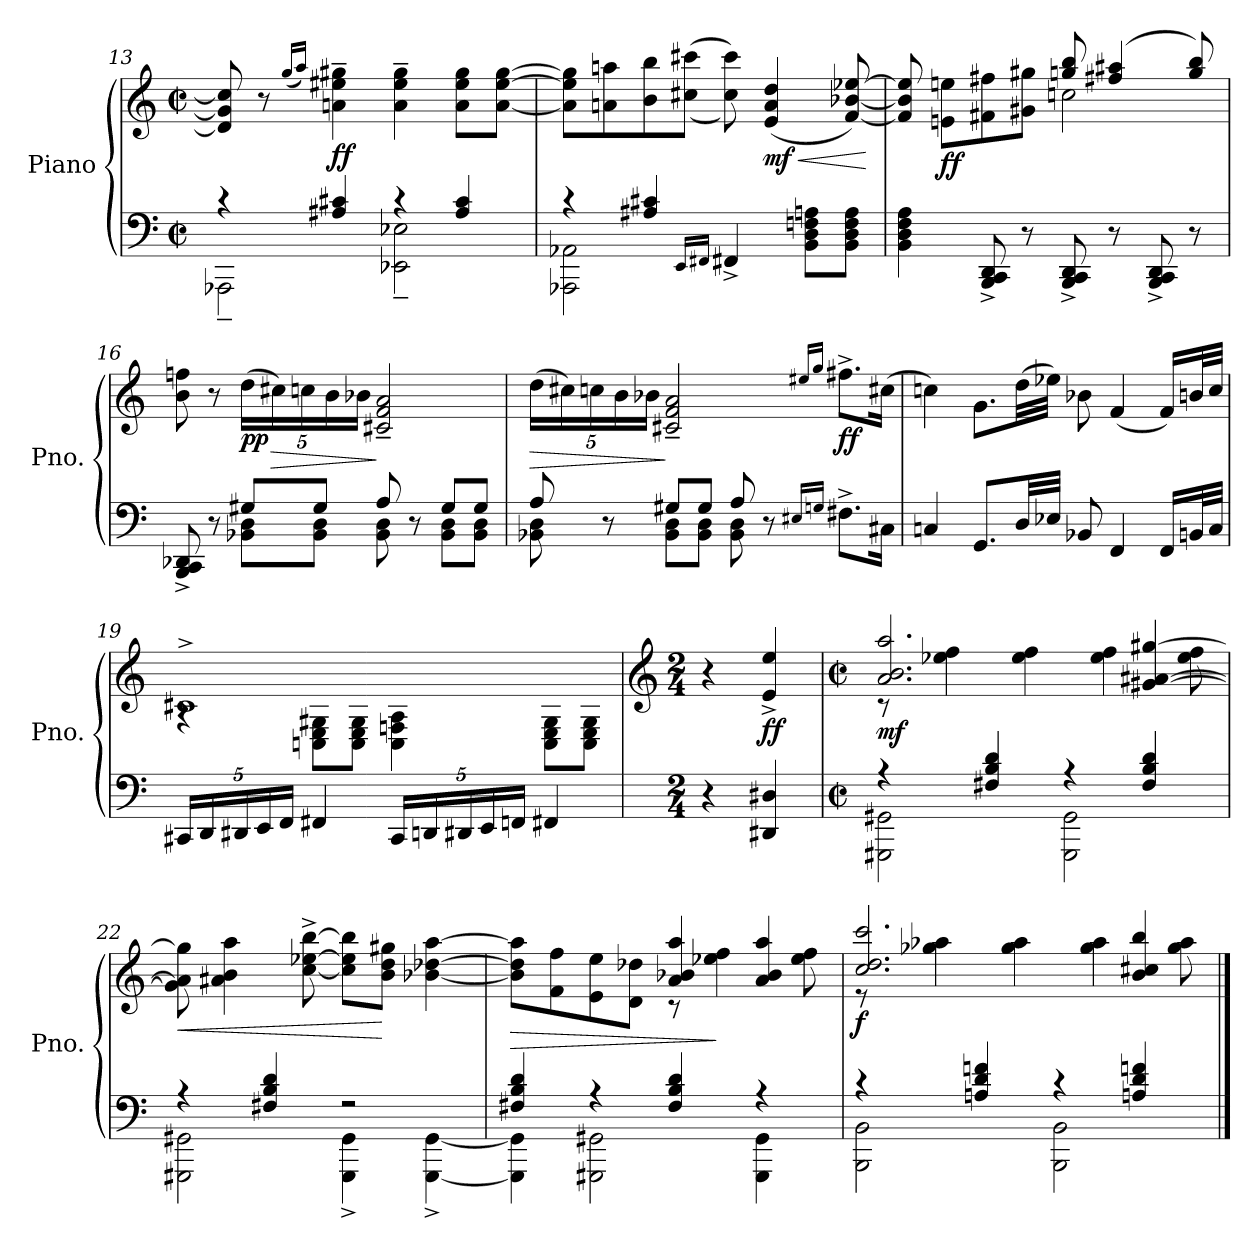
**kern	**kern	**dynam
*part1	*part1	*part1
*staff2	*staff1	*staff1/2
*I"Piano	*	*
*I'Pno.	*	*
*clefF4	*clefG2	*
*k[]	*k[]	*
*M2/2	*M2/2	*
*met(c|)	*met(c|)	*
=13	=13	=13
*^	*	*
4r	2AAA-X~\	8d/] 8g/] 8cc/]	.
.	.	8r	.
.	.	(>16qgg/LL	.
.	.	16qaa/JJ)	.
!	!	!	!LO:DY:b
4A#X/ 4c#X/	.	4an\~ 4ee#X\~ 4gg#X\~	ff
4r	2EE-X\~ 2E-X\~	4a\~ 4ee#\~ 4gg#\~	.
4A#/ 4c#/	.	8a\ 8ee#\ 8gg#\L	.
.	.	[8a\ [8ee#\ [8gg#\J	.
=14	=14	=14	=14
4r	2AAA-X\ 2AA-X\	8a\] 8ee#\] 8gg#\]L	.
.	.	8an\ 8aan\	.
4A#X/ 4c#X/	.	8b\ 8bb\	.
.	.	(>(<8cc#X\ 8ccc#X\J	.
16qEE/LL	.	.	.
16qFF#X/JJ	.	.	.
4FF#X^/	2ryy	8cc#\ 8ccc#\))	.
!	!	!	!LO:HP:b
!	!	!	!LO:DY:n=1:b
.	.	(>4e/ 4a/ 4dd/	< mf
8BB\ 8D\ 8Fn\ 8An\L	.	.	.
8BB\ 8D\ 8F\ 8A\J	.	[8f/ [8b-X/ [8ee-X/)	.
*v	*v	*	*
.	.	[
!!LO:PB:g=z
=15	=15	=15
*	*^	*
4BB\ 4D\ 4F\ 4A\	8f/] 8b-/] 8ee-/]	2ryy	.
!	!	!	!LO:DY:b
.	8en\ 8een\L	.	ff
8BBB/^ 8CC/^ 8DD/^	8f#X\ 8ff#X\	.	.
8r	8g#X\ 8gg#X\J	.	.
8BBB/^ 8CC/^ 8DD/^	8ggn/ 8bb/	2ccn\	.
8r	(>4ff#X/ 4aa#X/	.	.
8BBB/^ 8CC/^ 8DD/^	.	.	.
8r	8gg/ 8bb/)	.	.
*	*v	*v	*
=16	=16	=16
*^	*	*
8BBB/^ 8CC/^ 8DD-X/^	4ryy	8b\ 8ffn\	.
8r	.	8r	.
*	*	*Xbrackettup	*
!	!	!	!LO:HP:b
!	!	!	!LO:DY:n=1:b
8G#X/L	8BB-X\ 8D\L	(>20dd\LL	> pp
.	.	20cc#X\)	.
.	.	20ccn\	.
8G#/J	8BB-\ 8D\J	.	.
.	.	20b\	.
.	.	20b-X\JJ	.
8A/	8BB-\ 8D\	2c#X/~ 2f/~ 2a/~	]
8r	8ryy	.	.
8G#/L	8BB-\ 8D\L	.	.
8G#/J	8BB-\ 8D\J	.	.
=17	=17	=17	=17
!	!	!	!LO:HP:b
8A/	8BB-X\ 8D\	(>20dd\LL	>
.	.	20cc#X\)	.
.	.	20ccn\	.
8r	8ryy	.	.
.	.	20b\	.
.	.	20b-X\JJ	.
8G#X/L	8BB-\ 8D\L	2c#X/~ 2f/~ 2a/~	]
8G#/J	8BB-\ 8D\J	.	.
8A/	8BB-\ 8D\	.	.
8r	4.ryy	.	.
16qE#X/LL	.	16qee#X/LL	.
16qGn/JJ	.	16qgg/JJ	.
!	!	!	!LO:DY:b
8.F#X^\L	.	8.ff#X^\L	ff
16C#X\Jk	.	(>16cc#X\Jk	.
*v	*v	*	*
!!LO:LB:g=z
=18	=18	=18
4Cn/	4ccn\)	.
8.GG/L	8.g\L	.
32D/LL	(>32dd\LL	.
32E-X/JJJ	32ee-X\JJJ)	.
8BB-X/	8b-X\	.
4FF/	(<4f/	.
16FF/LL	16f/LL)	.
32BBn/L	32bn/L	.
32C/JJJ	32cc/JJJ	.
=19	=19	=19
*Xbrackettup	*	*
*	*^	*
20CC#X/LL	1c#X^	4rA	.
20DD/	.	.	.
20DD#X/	.	.	.
20EE/	.	.	.
20FF/JJ	.	.	.
4FF#X/	.	8Cn\ 8E\ 8G#X\L	.
.	.	8C\ 8E\ 8G#\J	.
20CC#/LL	.	4C\ 4Fn\ 4A\	.
20DDn/	.	.	.
20DD#X/	.	.	.
20EE/	.	.	.
20FFn/JJ	.	.	.
4FF#X/	.	8C\ 8E\ 8G#\L	.
.	.	8C\ 8E\ 8G#\J	.
*	*v	*v	*
!!LO:LB:g=z
=20	=20	=20
*	*clefG2	*
*M2/4	*M2/4	*
4r	4r	.
!	!	!LO:DY:b
4DD#X/ 4D#X/	4e/^ 4ee/^	ff
=21	=21	=21
*M2/2	*M2/2	*
*met(c|)	*met(c|)	*
*^	*^	*
!	!	!	!	!LO:DY:b
4r	2GGG#X\ 2GG#X\	2.a/ 2.b/ 2.aa/	8r	mf
.	.	.	4ee-X\ 4ff\	.
4F#X/ 4B/ 4d/	.	.	.	.
.	.	.	4ee-\ 4ff\	.
4r	2GGG#\ 2GG#\	.	.	.
.	.	.	4ee-\ 4ff\	.
4F#/ 4B/ 4d/	.	[4g#X/ [4a#X/ [4gg#X/	.	.
.	.	.	8ee-\ 8ff\	.
=22	=22	=22	=22	=22
!	!	!	!	!LO:HP:b
*	*	*v	*v	*
4r	2GGG#X\ 2GG#X\	8g#\] 8a#\] 8gg#\]	<
.	.	4a#X\ 4b\ 4aa\	.
4F#X/ 4B/ 4d/	.	.	.
.	.	[8cc\^ [8ee-X\^ [8bb\^	.
2r	4GGG#\^ 4GG#\^	8cc\] 8ee-\] 8bb\]L	.
.	.	8b\ 8dd\ 8gg#X\J	[
.	[4GGG#\^ [4GG#\^	[4b-X\ [4dd-X\ [4aa\	.
=23	=23	=23	=23
!	!	!	!LO:HP:b
*	*	*^	*
4F#X/ 4B/ 4d/	4GGG#\] 4GG#\]	8b-\] 8dd-\] 8aa\]L	2ryy	>
.	.	8f\ 8ff\	.	.
4r	2GGG#X\ 2GG#X\	8e\ 8ee\	.	.
.	.	8d\ 8dd-X\J	.	.
4F#/ 4B/ 4d/	.	4a/ 4b-X/ 4aa/	8r	.
.	.	.	4ee-X\ 4ff\	]
4r	4GGG#\ 4GG#\	4a/ 4b-/ 4aa/	.	.
.	.	.	8ee-\ 8ff\	.
!!LO:LB:g=z	!!
=24	=24	=24	=24	=24
!	!	!	!	!LO:DY:b
4r	2BBB\ 2BB\	2.cc/ 2.dd/ 2.ccc/	8r	f
.	.	.	4gg-X\ 4aa-X\	.
4An/ 4d/ 4fn/	.	.	.	.
.	.	.	4gg-\ 4aa-\	.
4r	2BBB\ 2BB\	.	.	.
.	.	.	4gg-\ 4aa-\	.
4An/ 4d/ 4fn/	.	4b/ 4cc#X/ 4bb/	.	.
.	.	.	8gg-\ 8aa-\	.
*v	*v	*	*	*
*	*v	*v	*
==	==	==
*-	*-	*-
